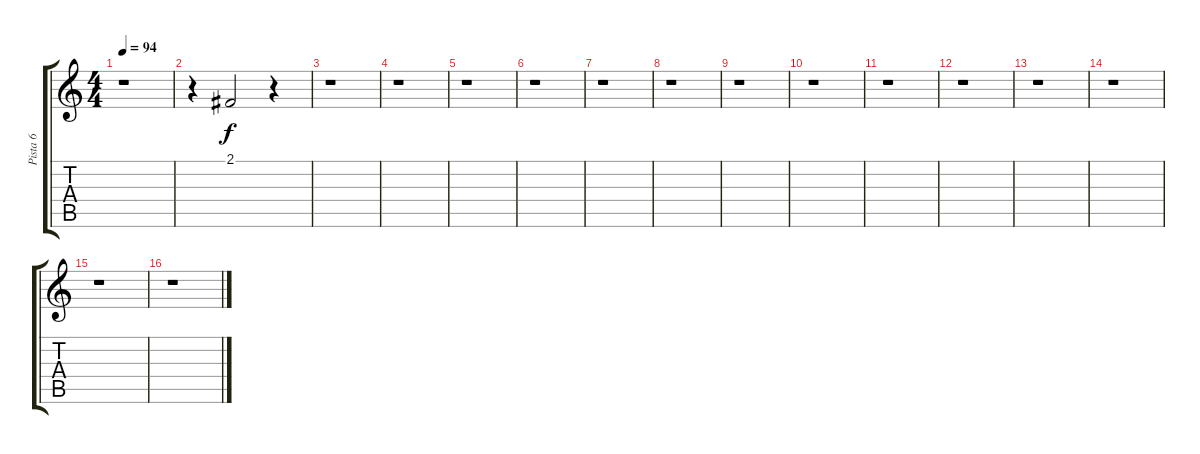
\track ("Pista 6" "Pista 6") {instrument reversecymbal}
\staff {score tabs}
\tuning (E4 B3 G3 D3 A2 E2) {hide}
\ts (4 4)
\tempo 94
\clef g2
\ks c
r.1{dy f} |
r.4 2.1.2 r.4 |
r.1 |
r.1 |
r.1 |
r.1 |
r.1 |
r.1 |
r.1 |
r.1 |
r.1 |
r.1 |
r.1 |
r.1 |
r.1 |
r.1
